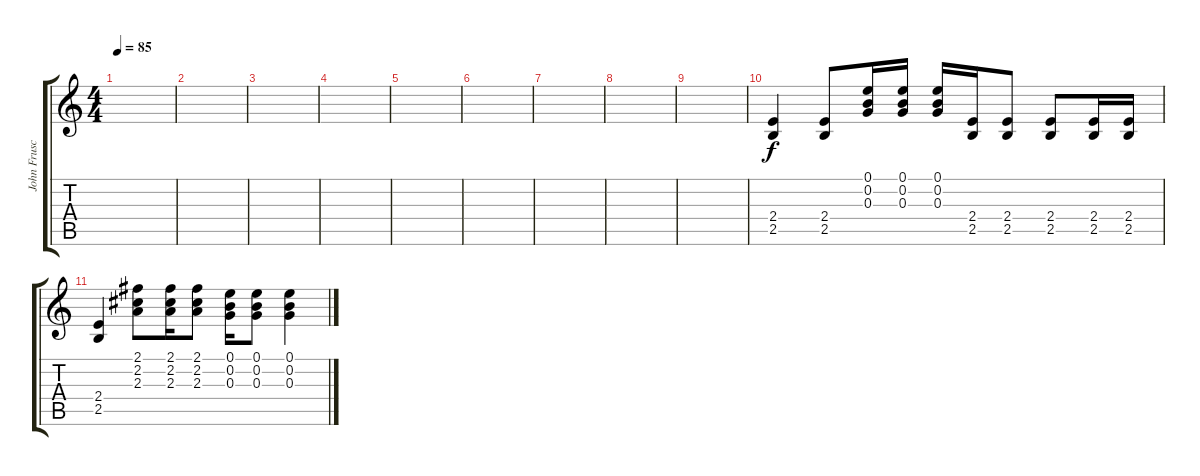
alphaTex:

\track ("John Frusciante - Acoustic Guitar 1" "John Frusc") {instrument acousticguitarsteel}
\staff {score tabs}
\tuning (E4 B3 G3 D3 A2 E2) {hide}
\ts (4 4)
\tempo 85
\clef g2
\ks c
|
|
|
|
|
|
|
|
|
(2.4 2.5).4{instrument acousticguitarsteel} (2.4 2.5).8 (0.1 0.2 0.3).16 (0.1 0.2 0.3).16 (0.1 0.2 0.3).16 (2.4 2.5).16 (2.4 2.5).8 (2.4 2.5).8 (2.4 2.5).16 (2.4 2.5).16 |
(2.4 2.5).4 (2.1 2.2 2.3).8 (2.1 2.2 2.3).16 (2.1 2.2 2.3).8 (0.1 0.2 0.3).16 (0.1 0.2 0.3).8 (0.1 0.2 0.3).4
